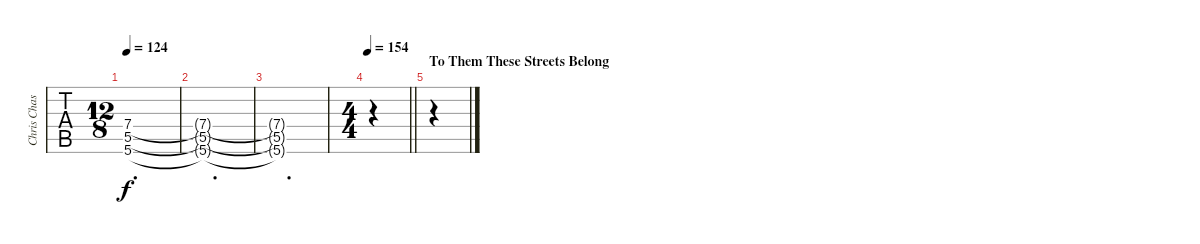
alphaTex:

\track ("Chris Chasse - Guitar Two" "Chris Chas") {instrument distortionguitar}
\staff {tabs}
\tuning (Eb4 Bb3 Gb3 Db3 Ab2 Eb2) {hide}
\ts (12 8)
\tempo 124
\clef g2
\ks gb
(7.4{t} 5.5{t} 5.6{t}).1{d dy f} |
(7.4{t} 5.5{t} 5.6{t}).1{d} |
(7.4{t} 5.5{t} 5.6{t}).1{d} |
\ts (4 4)
\tempo 154
\barLineRight lightlight
|
\section ("" "To Them These Streets Belong")
